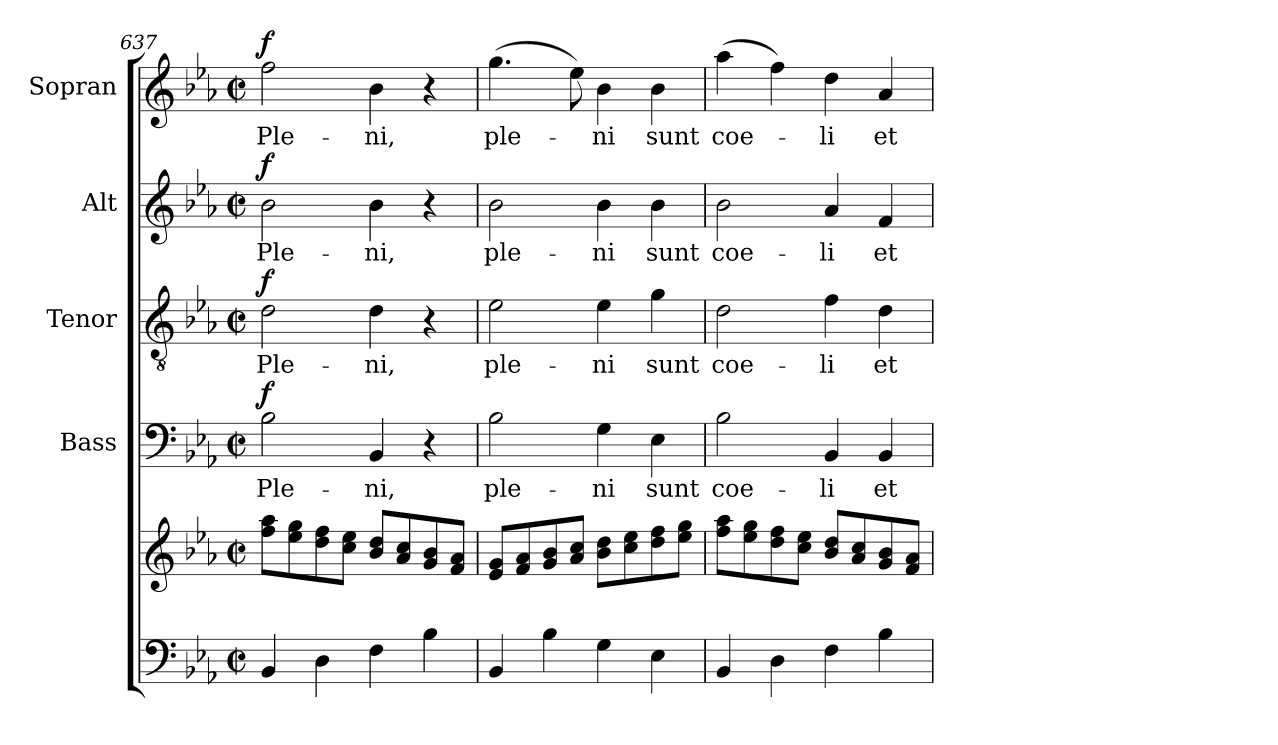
**kern	**kern	**kern	**text	**dynam	**kern	**text	**dynam	**kern	**text	**dynam	**kern	**text	**dynam
*part5	*part5	*part4	*part4	*part4	*part3	*part3	*part3	*part2	*part2	*part2	*part1	*part1	*part1
*staff6	*staff5	*staff4	*staff4	*staff4	*staff3	*staff3	*staff3	*staff2	*staff2	*staff2	*staff1	*staff1	*staff1
*	*	*I"Bass	*	*	*I"Tenor	*	*	*I"Alt	*	*	*I"Sopran	*	*
*	*	*I'B.	*	*	*I'T.	*	*	*I'A.	*	*	*I'S.	*	*
*clefF4	*clefG2	*clefF4	*	*	*clefGv2	*	*	*clefG2	*	*	*clefG2	*	*
*k[b-e-a-]	*k[b-e-a-]	*k[b-e-a-]	*	*	*k[b-e-a-]	*	*	*k[b-e-a-]	*	*	*k[b-e-a-]	*	*
*E-:	*E-:	*E-:	*	*	*E-:	*	*	*E-:	*	*	*E-:	*	*
*M2/2	*M2/2	*M2/2	*	*	*M2/2	*	*	*M2/2	*	*	*M2/2	*	*
*met(c|)	*met(c|)	*met(c|)	*	*	*met(c|)	*	*	*met(c|)	*	*	*met(c|)	*	*
=637	=637	=637	=637	=637	=637	=637	=637	=637	=637	=637	=637	=637	=637
!	!	!	!LO:LY:b	!LO:DY:a	!	!LO:LY:b	!LO:DY:a	!	!LO:LY:b	!LO:DY:a	!	!LO:LY:b	!LO:DY:a
4BB-/	8ff\ 8aa-\L	2B-\	Ple-	f	2d\	Ple-	f	2b-\	Ple-	f	2ff\	Ple-	f
.	8ee-\ 8gg\	.	.	.	.	.	.	.	.	.	.	.	.
4D\	8dd\ 8ff\	.	.	.	.	.	.	.	.	.	.	.	.
.	8cc\ 8ee-\J	.	.	.	.	.	.	.	.	.	.	.	.
!	!	!	!LO:LY:b	!	!	!LO:LY:b	!	!	!LO:LY:b	!	!	!LO:LY:b	!
4F\	8b-/ 8dd/L	4BB-/	-ni,	.	4d\	-ni,	.	4b-\	-ni,	.	4b-\	-ni,	.
.	8a-/ 8cc/	.	.	.	.	.	.	.	.	.	.	.	.
4B-\	8g/ 8b-/	4r	.	.	4r	.	.	4r	.	.	4r	.	.
.	8f/ 8a-/J	.	.	.	.	.	.	.	.	.	.	.	.
=638	=638	=638	=638	=638	=638	=638	=638	=638	=638	=638	=638	=638	=638
!	!	!	!LO:LY:b	!	!	!LO:LY:b	!	!	!LO:LY:b	!	!	!LO:LY:b	!
4BB-/	8e-/ 8g/L	2B-\	ple-	.	2e-\	ple-	.	2b-\	ple-	.	(>4.gg\	ple-	.
.	8f/ 8a-/	.	.	.	.	.	.	.	.	.	.	.	.
4B-\	8g/ 8b-/	.	.	.	.	.	.	.	.	.	.	.	.
.	8a-/ 8cc/J	.	.	.	.	.	.	.	.	.	8ee-\)	.	.
!	!	!	!LO:LY:b	!	!	!LO:LY:b	!	!	!LO:LY:b	!	!	!LO:LY:b	!
4G\	8b-\ 8dd\L	4G\	-ni	.	4e-\	-ni	.	4b-\	-ni	.	4b-\	-ni	.
.	8cc\ 8ee-\	.	.	.	.	.	.	.	.	.	.	.	.
!	!	!	!LO:LY:b	!	!	!LO:LY:b	!	!	!LO:LY:b	!	!	!LO:LY:b	!
4E-\	8dd\ 8ff\	4E-\	sunt	.	4g\	sunt	.	4b-\	sunt	.	4b-\	sunt	.
.	8ee-\ 8gg\J	.	.	.	.	.	.	.	.	.	.	.	.
=639	=639	=639	=639	=639	=639	=639	=639	=639	=639	=639	=639	=639	=639
!	!	!	!LO:LY:b	!	!	!LO:LY:b	!	!	!LO:LY:b	!	!	!LO:LY:b	!
4BB-/	8ff\ 8aa-\L	2B-\	coe-	.	2d\	coe-	.	2b-\	coe-	.	(>4aa-\	coe-	.
.	8ee-\ 8gg\	.	.	.	.	.	.	.	.	.	.	.	.
4D\	8dd\ 8ff\	.	.	.	.	.	.	.	.	.	4ff\)	.	.
.	8cc\ 8ee-\J	.	.	.	.	.	.	.	.	.	.	.	.
!	!	!	!LO:LY:b	!	!	!LO:LY:b	!	!	!LO:LY:b	!	!	!LO:LY:b	!
4F\	8b-/ 8dd/L	4BB-/	-li	.	4f\	-li	.	4a-/	-li	.	4dd\	-li	.
.	8a-/ 8cc/	.	.	.	.	.	.	.	.	.	.	.	.
!	!	!	!LO:LY:b	!	!	!LO:LY:b	!	!	!LO:LY:b	!	!	!LO:LY:b	!
4B-\	8g/ 8b-/	4BB-/	et	.	4d\	et	.	4f/	et	.	4a-/	et	.
.	8f/ 8a-/J	.	.	.	.	.	.	.	.	.	.	.	.
=	=	=	=	=	=	=	=	=	=	=	=	=	=
*-	*-	*-	*-	*-	*-	*-	*-	*-	*-	*-	*-	*-	*-
